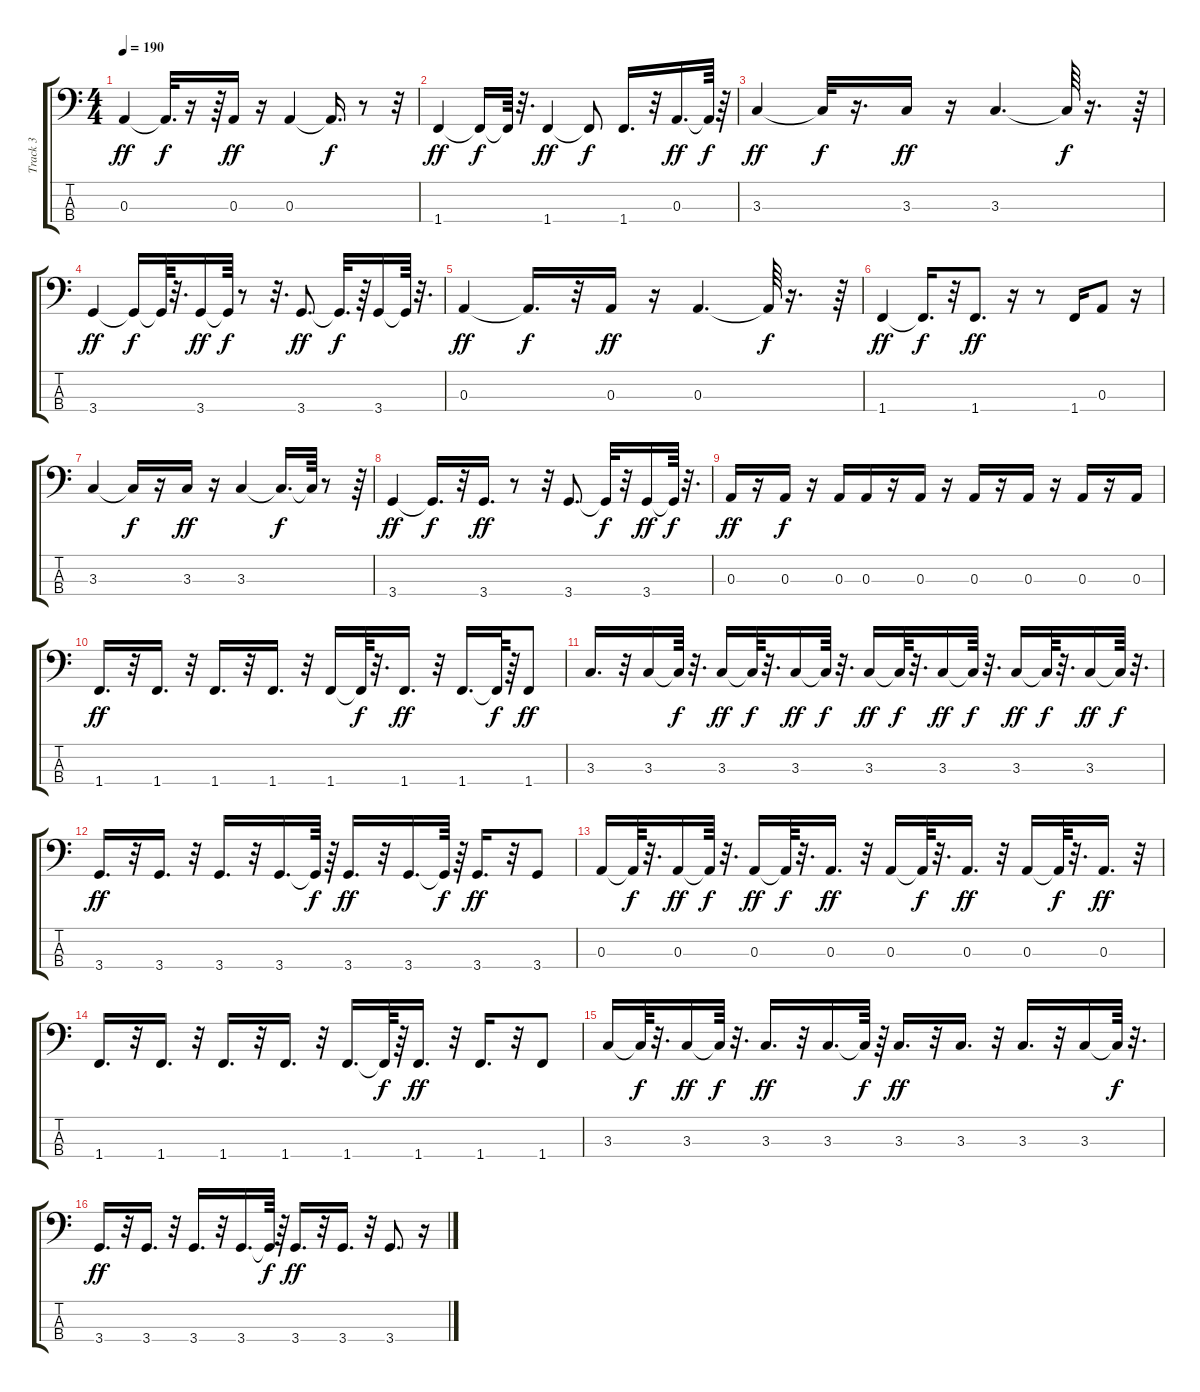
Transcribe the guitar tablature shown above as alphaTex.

\track ("Track 3" "Track 3") {instrument electricbassfinger}
\staff {score tabs}
\tuning (G2 D2 A1 E1) {hide}
\ts (4 4)
\tempo 190
\clef f4
\ks c
0.3.4{dy ff} 0.3{t}.32{d dy f} r.16 r.64 0.3.16{dy ff} r.16 0.3.4 0.3{t}.16{d dy f} r.8 r.32 |
1.4.4{dy ff} 1.4{t}.16{dy f} 1.4{t}.64 r.32{d} 1.4.4{dy ff} 1.4{t}.8{dy f} 1.4.16{d} r.32 0.3.16{d dy ff} 0.3{t}.64{dy f} r.64 |
3.3.4{dy ff} 3.3{t}.32{dy f} r.16{d} 3.3.16{dy ff} r.16 3.3.4{d} 3.3{t}.64{dy f} r.16{d} r.64 |
3.4.4{dy ff} 3.4{t}.16{dy f} 3.4{t}.64 r.32{d} 3.4.16{dy ff} 3.4{t}.64{dy f} r.8 r.32{d} 3.4.8{d dy ff} 3.4{t}.32{d dy f} r.64 3.4.16 3.4{t}.64 r.32{d} |
0.3.4{dy ff} 0.3{t}.16{d dy f} r.32 0.3.16{dy ff} r.16 0.3.4{d} 0.3{t}.64{dy f} r.16{d} r.64 |
1.4.4{dy ff} 1.4{t}.16{d dy f} r.32 1.4.8{d dy ff} r.16 r.8 1.4.16 0.3.8 r.16 |
3.3.4 3.3{t}.16{dy f} r.16 3.3.16{dy ff} r.16 3.3.4 3.3{t}.16{d dy f} 3.3{t}.64 r.8 r.64 |
3.4.4{dy ff} 3.4{t}.16{d dy f} r.32 3.4.16{d dy ff} r.8 r.32 3.4.8{d} 3.4{t}.32{dy f} r.32 3.4.16{dy ff} 3.4{t}.64{dy f} r.32{d} |
0.3.16{dy ff} r.16 0.3.16{dy f} r.16 0.3.16 0.3.16 r.16 0.3.16 r.16 0.3.16 r.16 0.3.16 r.16 0.3.16 r.16 0.3.16 |
1.4.16{d dy ff} r.32 1.4.16{d} r.32 1.4.16{d} r.32 1.4.16{d} r.32 1.4.16 1.4{t}.64{dy f} r.32{d} 1.4.16{d dy ff} r.32 1.4.16{d} 1.4{t}.64{dy f} r.64 1.4.8{dy ff} |
3.3.16{d} r.32 3.3.16 3.3{t}.64{dy f} r.32{d} 3.3.16{dy ff} 3.3{t}.64{dy f} r.32{d} 3.3.16{dy ff} 3.3{t}.64{dy f} r.32{d} 3.3.16{dy ff} 3.3{t}.64{dy f} r.32{d} 3.3.16{dy ff} 3.3{t}.64{dy f} r.32{d} 3.3.16{dy ff} 3.3{t}.64{dy f} r.32{d} 3.3.16{dy ff} 3.3{t}.64{dy f} r.32{d} |
3.4.16{d dy ff} r.32 3.4.16{d} r.32 3.4.16{d} r.32 3.4.16{d} 3.4{t}.64{dy f} r.64 3.4.16{d dy ff} r.32 3.4.16{d} 3.4{t}.64{dy f} r.64 3.4.16{d dy ff} r.32 3.4.8 |
0.3.16 0.3{t}.64{dy f} r.32{d} 0.3.16{dy ff} 0.3{t}.64{dy f} r.32{d} 0.3.16{dy ff} 0.3{t}.64{dy f} r.32{d} 0.3.16{d dy ff} r.32 0.3.16 0.3{t}.64{dy f} r.32{d} 0.3.16{d dy ff} r.32 0.3.16 0.3{t}.64{dy f} r.32{d} 0.3.16{d dy ff} r.32 |
1.4.16{d} r.32 1.4.16{d} r.32 1.4.16{d} r.32 1.4.16{d} r.32 1.4.16{d} 1.4{t}.64{dy f} r.64 1.4.16{d dy ff} r.32 1.4.16{d} r.32 1.4.8 |
3.3.16 3.3{t}.64{dy f} r.32{d} 3.3.16{dy ff} 3.3{t}.64{dy f} r.32{d} 3.3.16{d dy ff} r.32 3.3.16{d} 3.3{t}.64{dy f} r.64 3.3.16{d dy ff} r.32 3.3.16{d} r.32 3.3.16{d} r.32 3.3.16 3.3{t}.64{dy f} r.32{d} |
3.4.16{d dy ff} r.32 3.4.16{d} r.32 3.4.16{d} r.32 3.4.16{d} 3.4{t}.64{dy f} r.64 3.4.16{d dy ff} r.32 3.4.16{d} r.32 3.4.8{d} r.16
